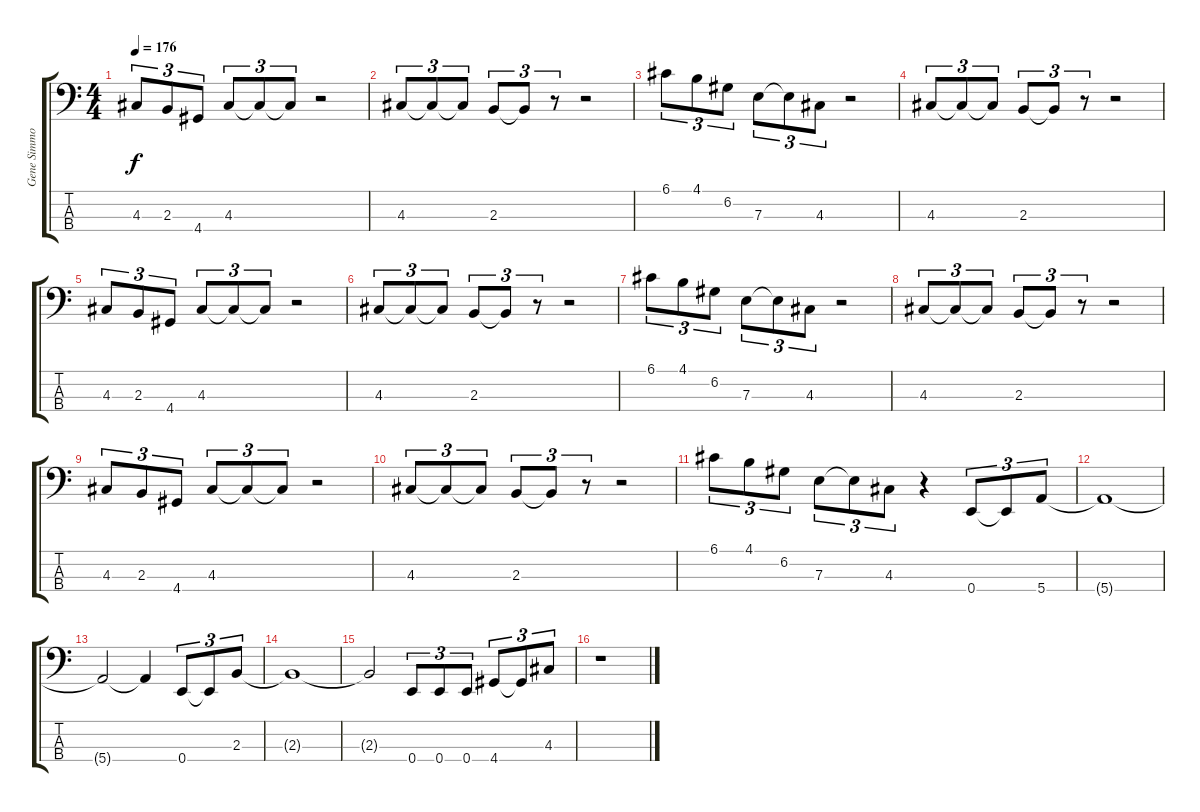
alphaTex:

\track ("Gene Simmons" "Gene Simmo") {instrument electricbasspick}
\staff {score tabs}
\tuning (G2 D2 A1 E1) {hide}
\ts (4 4)
\tempo 176
\clef f4
\ks c
4.3.8{tu (3 2) dy f} 2.3.8{tu (3 2)} 4.4.8{tu (3 2)} 4.3.8{tu (3 2)} 4.3{t}.8{tu (3 2)} 4.3{t}.8{tu (3 2)} r.2 |
4.3.8{tu (3 2)} 4.3{t}.8{tu (3 2)} 4.3{t}.8{tu (3 2)} 2.3.8{tu (3 2)} 2.3{t}.8{tu (3 2)} r.8{tu (3 2)} r.2 |
6.1.8{tu (3 2)} 4.1.8{tu (3 2)} 6.2.8{tu (3 2)} 7.3.8{tu (3 2)} 7.3{t}.8{tu (3 2)} 4.3.8{tu (3 2)} r.2 |
4.3.8{tu (3 2)} 4.3{t}.8{tu (3 2)} 4.3{t}.8{tu (3 2)} 2.3.8{tu (3 2)} 2.3{t}.8{tu (3 2)} r.8{tu (3 2)} r.2 |
4.3.8{tu (3 2)} 2.3.8{tu (3 2)} 4.4.8{tu (3 2)} 4.3.8{tu (3 2)} 4.3{t}.8{tu (3 2)} 4.3{t}.8{tu (3 2)} r.2 |
4.3.8{tu (3 2)} 4.3{t}.8{tu (3 2)} 4.3{t}.8{tu (3 2)} 2.3.8{tu (3 2)} 2.3{t}.8{tu (3 2)} r.8{tu (3 2)} r.2 |
6.1.8{tu (3 2)} 4.1.8{tu (3 2)} 6.2.8{tu (3 2)} 7.3.8{tu (3 2)} 7.3{t}.8{tu (3 2)} 4.3.8{tu (3 2)} r.2 |
4.3.8{tu (3 2)} 4.3{t}.8{tu (3 2)} 4.3{t}.8{tu (3 2)} 2.3.8{tu (3 2)} 2.3{t}.8{tu (3 2)} r.8{tu (3 2)} r.2 |
4.3.8{tu (3 2)} 2.3.8{tu (3 2)} 4.4.8{tu (3 2)} 4.3.8{tu (3 2)} 4.3{t}.8{tu (3 2)} 4.3{t}.8{tu (3 2)} r.2 |
4.3.8{tu (3 2)} 4.3{t}.8{tu (3 2)} 4.3{t}.8{tu (3 2)} 2.3.8{tu (3 2)} 2.3{t}.8{tu (3 2)} r.8{tu (3 2)} r.2 |
6.1.8{tu (3 2)} 4.1.8{tu (3 2)} 6.2.8{tu (3 2)} 7.3.8{tu (3 2)} 7.3{t}.8{tu (3 2)} 4.3.8{tu (3 2)} r.4 0.4.8{tu (3 2)} 0.4{t}.8{tu (3 2)} 5.4.8{tu (3 2)} |
5.4{t}.1 |
5.4{t}.2 5.4{t}.4 0.4.8{tu (3 2)} 0.4{t}.8{tu (3 2)} 2.3.8{tu (3 2)} |
2.3{t}.1 |
2.3{t}.2 0.4.8{tu (3 2)} 0.4.8{tu (3 2)} 0.4.8{tu (3 2)} 4.4.8{tu (3 2)} 4.4{t}.8{tu (3 2)} 4.3.8{tu (3 2)} |
r.1
